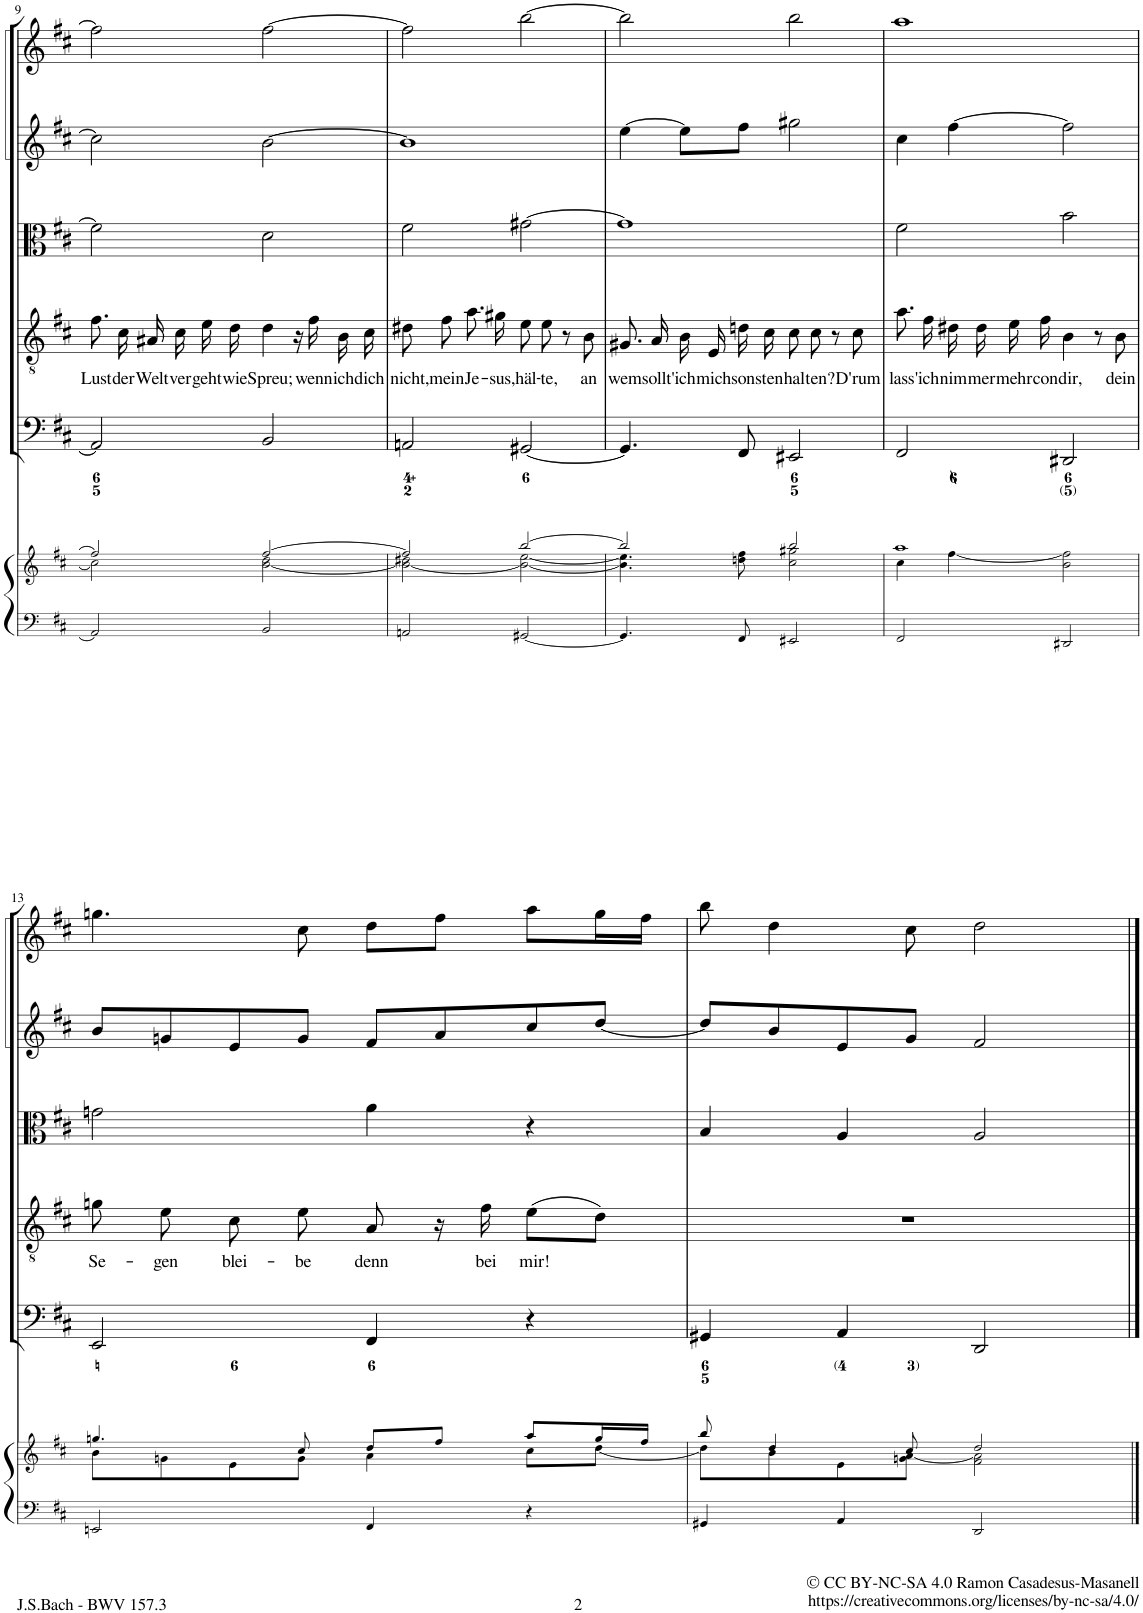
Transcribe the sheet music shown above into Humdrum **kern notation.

**kern	**kern	**kern	**kern	**text	**kern	**kern	**kern
*part6	*part6	*part5	*part4	*part4	*part3	*part2	*part1
*staff7	*staff6	*staff5	*staff4	*staff4	*staff3	*staff2	*staff1
*I"Piano reduction	*	*I"Continuo	*I"Tenore	*	*I"Violetta	*I"Violino II	*I"Violino I
*I'Pno	*	*	*	*	*	*	*
!!LO:PB:g=z
*clefF4	*clefG2	*clefF4	*clefGv2	*	*clefC3	*clefG2	*clefG2
*k[f#c#]	*k[f#c#]	*k[f#c#]	*k[f#c#]	*	*k[f#c#]	*k[f#c#]	*k[f#c#]
*M4/4	*M4/4	*M4/4	*M4/4	*	*M4/4	*M4/4	*M4/4
*met(c)	*met(c)	*met(c)	*met(c)	*	*met(c)	*met(c)	*met(c)
=9	=9	=9	=9	=9	=9	=9	=9
*	*^	*	*	*	*	*	*
!	!	!	!	!	!LO:LY:b	!	!	!
2AA#/]	2ff#/]	2cc#\]	2AA#/]	8.f#\	Lust	2f#\]	2cc#\]	2ff#\]
!	!	!	!	!	!LO:LY:b	!	!	!
.	.	.	.	16c#\	der	.	.	.
!	!	!	!	!	!LO:LY:b	!	!	!
.	.	.	.	16A#X/	Welt	.	.	.
!	!	!	!	!	!LO:LY:b	!	!	!
.	.	.	.	16c#\	ver-	.	.	.
!	!	!	!	!	!LO:LY:b	!	!	!
.	.	.	.	16e\	-geht	.	.	.
!	!	!	!	!	!LO:LY:b	!	!	!
.	.	.	.	16d\	wie	.	.	.
!	!	!	!	!	!LO:LY:b	!	!	!
2BB/	[2ff#/	[2b\ 2dd\	2BB/	4d\	Spreu;	2d\	[2b\	[2ff#\
.	.	.	.	16r	.	.	.	.
!	!	!	!	!	!LO:LY:b	!	!	!
.	.	.	.	16f#\	wenn	.	.	.
!	!	!	!	!	!LO:LY:b	!	!	!
.	.	.	.	16B\	ich	.	.	.
!	!	!	!	!	!LO:LY:b	!	!	!
.	.	.	.	16c#\	dich	.	.	.
=10	=10	=10	=10	=10	=10	=10	=10	=10
!	!	!	!	!	!LO:LY:b	!	!	!
2AAn/	2ff#/]	2b\_ 2dd#X\	2AAn/	8d#X\	nicht,	2f#\	1b]	2ff#\]
!	!	!	!	!	!LO:LY:b	!	!	!
.	.	.	.	8f#\	mein	.	.	.
!	!	!	!	!	!LO:LY:b	!	!	!
.	.	.	.	8.a\	Je-	.	.	.
!	!	!	!	!	!LO:LY:b	!	!	!
.	.	.	.	16g#X\	-sus,	.	.	.
!	!	!	!	!	!LO:LY:b	!	!	!
[2GG#X/	[2bb/	2b\_ [2ee\	[2GG#X/	8e\	häl-	[2g#X\	.	[2bb\
!	!	!	!	!	!LO:LY:b	!	!	!
.	.	.	.	8e\	-te,	.	.	.
.	.	.	.	8r	.	.	.	.
!	!	!	!	!	!LO:LY:b	!	!	!
.	.	.	.	8B\	an	.	.	.
=11	=11	=11	=11	=11	=11	=11	=11	=11
!	!	!	!	!	!LO:LY:b	!	!	!
4.GG#/]	2bb/]	4.b\] 4.ee\]	4.GG#/]	8.G#X/	wem	1g#]	[4ee\	2bb\]
!	!	!	!	!	!LO:LY:b	!	!	!
.	.	.	.	16A/	sollt'	.	.	.
!	!	!	!	!	!LO:LY:b	!	!	!
.	.	.	.	16B\	ich	.	8ee\L]	.
!	!	!	!	!	!LO:LY:b	!	!	!
.	.	.	.	16E/	mich	.	.	.
!	!	!	!	!	!LO:LY:b	!	!	!
8FF#/	.	8ddn\ 8ff#\	8FF#/	16dn\	son-	.	8ff#\J	.
!	!	!	!	!	!LO:LY:b	!	!	!
.	.	.	.	16c#\	-sten	.	.	.
!	!	!	!	!	!LO:LY:b	!	!	!
2EE#X/	2bb/	2cc#\ 2gg#X\	2EE#X/	8c#\	hal-	.	2gg#X\	2bb\
!	!	!	!	!	!LO:LY:b	!	!	!
.	.	.	.	8c#\	-ten?	.	.	.
.	.	.	.	8r	.	.	.	.
!	!	!	!	!	!LO:LY:b	!	!	!
.	.	.	.	8c#\	D'rum	.	.	.
=12	=12	=12	=12	=12	=12	=12	=12	=12
!	!	!	!	!	!LO:LY:b	!	!	!
2FF#/	1aa	4cc#\	2FF#/	8.a\	lass'	2f#\	4cc#\	1aa
!	!	!	!	!	!LO:LY:b	!	!	!
.	.	.	.	16f#\	ich	.	.	.
!	!	!	!	!	!LO:LY:b	!	!	!
.	.	[4ff#\	.	16d#X\	nim-	.	[4ff#\	.
!	!	!	!	!	!LO:LY:b	!	!	!
.	.	.	.	16d#\	-mer-	.	.	.
!	!	!	!	!	!LO:LY:b	!	!	!
.	.	.	.	16e\	-mehr	.	.	.
!	!	!	!	!	!LO:LY:b	!	!	!
.	.	.	.	16f#\	con	.	.	.
!	!	!	!	!	!LO:LY:b	!	!	!
2DD#X/	.	2b\ 2ff#\]	2DD#X/	4B\	dir,	2b\	2ff#\]	.
.	.	.	.	8r	.	.	.	.
!	!	!	!	!	!LO:LY:b	!	!	!
.	.	.	.	8B\	dein	.	.	.
!!LO:LB:g=z
=13	=13	=13	=13	=13	=13	=13	=13	=13
!	!	!	!	!	!LO:LY:b	!	!	!
2EEn/	4.ggn/	8b\L	2EE/	8gn\	Se-	2gn\	8b/L	4.ggn\
!	!	!	!	!	!LO:LY:b	!	!	!
.	.	8gn\	.	8e\	-gen	.	8gn/	.
!	!	!	!	!	!LO:LY:b	!	!	!
.	.	8e\	.	8c#\	blei-	.	8e/	.
!	!	!	!	!	!LO:LY:b	!	!	!
.	8cc#/	8g\J	.	8e\	-be	.	8g/J	8cc#\
!	!	!	!	!	!LO:LY:b	!	!	!
4FF#/	8dd/L	4a\	4FF#/	8A/	denn	4a\	8f#/L	8dd\L
.	8ff#/J	.	.	16r	.	.	8a/	8ff#\J
!	!	!	!	!	!LO:LY:b	!	!	!
.	.	.	.	16f#\	bei	.	.	.
!	!	!	!	!	!LO:LY:b	!	!	!
4r	8aa/L	8cc#\L	4r	(8e\L	mir!	4r	8cc#/	8aa\L
.	16gg/L	[8dd\J	.	8d\J)	.	.	[8dd/J	16gg\L
.	16ff#/JJ	.	.	.	.	.	.	16ff#\JJ
=14	=14	=14	=14	=14	=14	=14	=14	=14
4GG#X/	8bb/	8dd\L]	4GG#X/	1r	.	4B/	8dd/L]	8bb\
.	4dd/	8b\	.	.	.	.	8b/	4dd\
4AA/	.	8e\	4AA/	.	.	4A/	8e/	.
.	8cc#/	8gn\ [8a\J	.	.	.	.	8g/J	8cc#\
2DD/	2dd/	2f#\ 2a\]	2DD/	.	.	2A/	2f#/	2dd\
*	*v	*v	*	*	*	*	*	*
==	==	==	==	==	==	==	==
*-	*-	*-	*-	*-	*-	*-	*-
